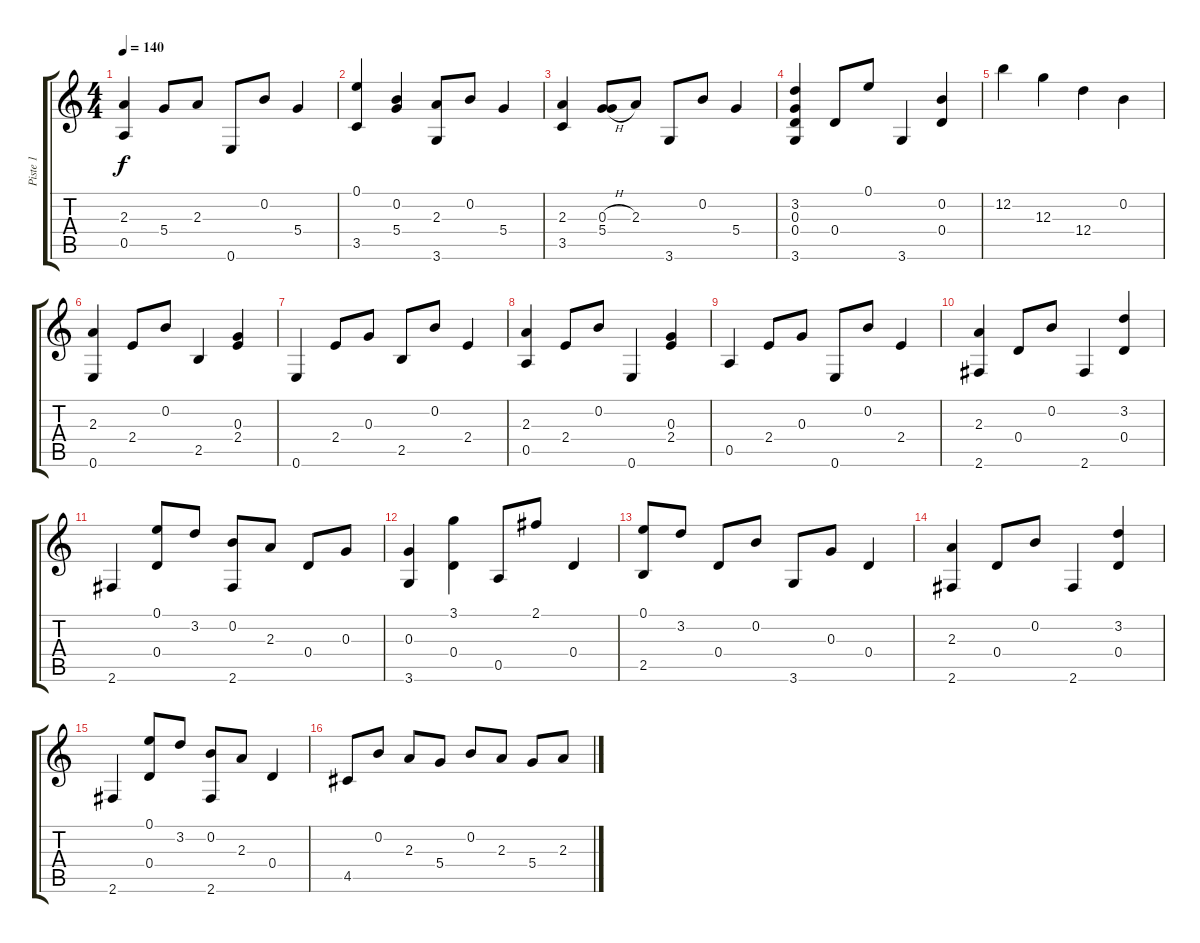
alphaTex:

\track ("Piste 1" "Piste 1") {instrument electricguitarjazz}
\staff {score tabs}
\tuning (E4 B3 G3 D3 A2 E2) {hide}
\ts (4 4)
\tempo 140
\clef g2
\ks c
(2.3 0.5).4{dy f} 5.4.8 2.3.8 0.6.8 0.2.8 5.4.4 |
(0.1 3.5).4 (0.2 5.4).4 (2.3 3.6).8 0.2.8 5.4.4 |
(2.3 3.5).4 (0.3{h} 5.4).8 2.3.8 3.6.8 0.2.8 5.4.4 |
(3.2 0.3 0.4 3.6).4 0.4.8 0.1.8 3.6.4 (0.2 0.4).4 |
12.2.4 12.3.4 12.4.4 0.2.4 |
(2.3 0.6).4 2.4.8 0.2.8 2.5.4 (0.3 2.4).4 |
0.6.4 2.4.8 0.3.8 2.5.8 0.2.8 2.4.4 |
(2.3 0.5).4 2.4.8 0.2.8 0.6.4 (0.3 2.4).4 |
0.5.4 2.4.8 0.3.8 0.6.8 0.2.8 2.4.4 |
(2.3 2.6).4 0.4.8 0.2.8 2.6.4 (3.2 0.4).4 |
2.6.4 (0.1 0.4).8 3.2.8 (0.2 2.6).8 2.3.8 0.4.8 0.3.8 |
(0.3 3.6).4 (3.1 0.4).4 0.5.8 2.1.8 0.4.4 |
(0.1 2.5).8 3.2.8 0.4.8 0.2.8 3.6.8 0.3.8 0.4.4 |
(2.3 2.6).4 0.4.8 0.2.8 2.6.4 (3.2 0.4).4 |
2.6.4 (0.1 0.4).8 3.2.8 (0.2 2.6).8 2.3.8 0.4.4 |
4.5.8 0.2.8 2.3.8 5.4.8 0.2.8 2.3.8 5.4.8 2.3.8
